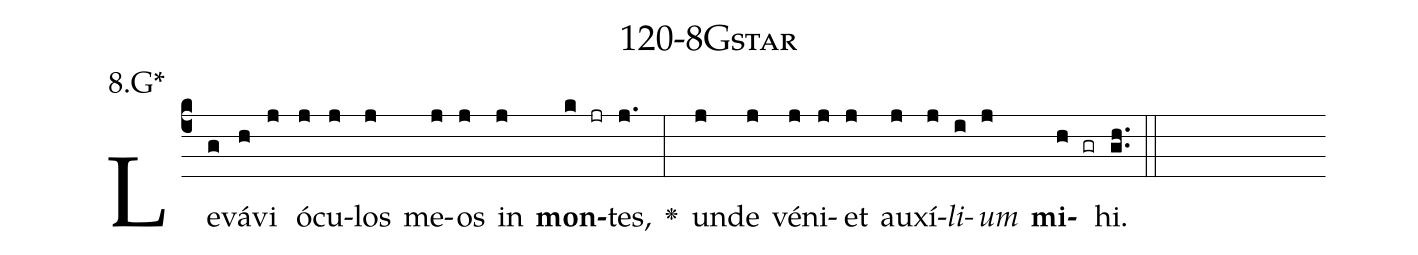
name: 120-8Gstar;
annotation: 8.G*;
%%
(c4)Le(g)vá(h)vi(j) ó(j)cu(j)los(j) me(j)os(j) in(j) <b>mon</b>(k jr)tes,(j.) <v>\greheightstar</v>(:) un(j)de(j) vé(j)ni(j)et(j) au(j)xí(j)<i>li</i>(i)<i>um</i>(j) <b>mi</b>(h gr)hi.(gh..) (::)


%E(j) u(j) o(i) u(j) a(h) e.(gh..) (::)
